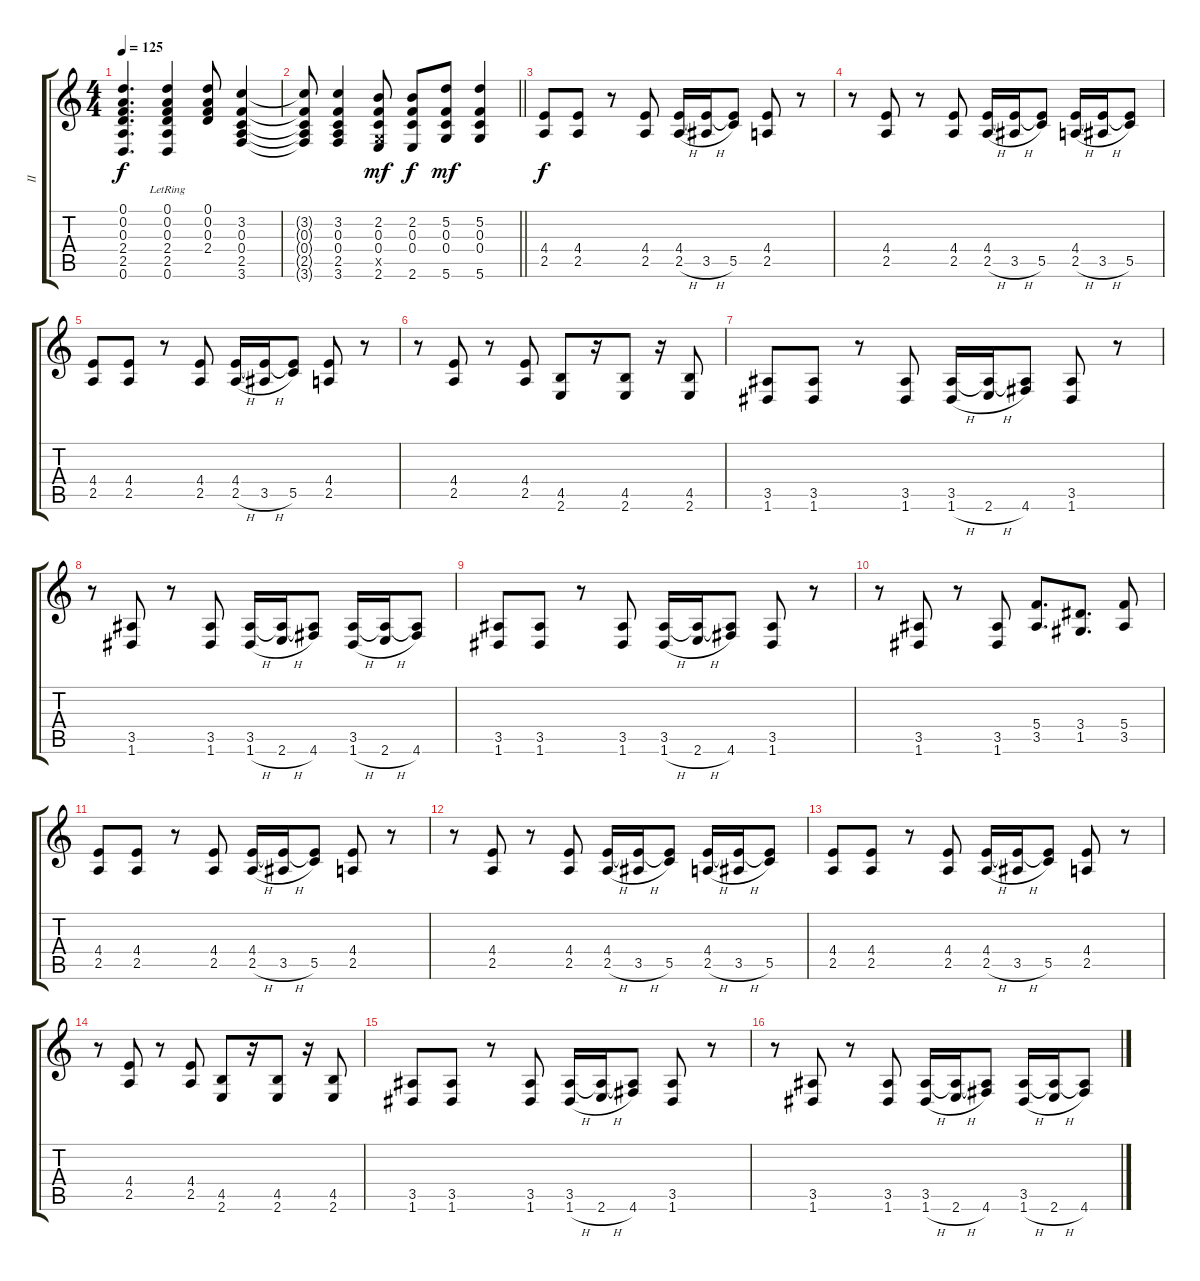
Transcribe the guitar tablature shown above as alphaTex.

\track ("II" "II") {instrument distortionguitar}
\staff {score tabs}
\tuning (D4 A3 F3 C3 G2 D2) {hide}
\ts (4 4)
\tempo 125
\clef g2
\ks c
(0.1 0.2 0.3 2.4 2.5 0.6).4{d dy f} (0.1 0.2 0.3 2.4 2.5{lr} 0.6{lr}).4 (0.1 0.2 0.3 2.4).8 (3.2 0.3 0.4 2.5 3.6).4 |
\barLineRight lightlight
(3.2{t} 0.3{t} 0.4{t} 2.5{t} 3.6{t}).8 (3.2 0.3 0.4 2.5 3.6).4 (2.2 0.3 0.4 0.5{x} 2.6).8{dy mf} (2.2 0.3 0.4 2.6).8{dy f} (5.2 0.3 0.4 5.6).8{dy mf} (5.2 0.3 0.4 5.6).4 |
\section ("" "")
(4.4 2.5).8{dy f} (4.4 2.5).8 r.8 (4.4 2.5).8 (4.4 2.5{h}).16 (4.4{t} 3.5{h}).16 (4.4{t} 5.5).8 (4.4 2.5).8 r.8 |
r.8 (4.4 2.5).8 r.8 (4.4 2.5).8 (4.4 2.5{h}).16 (4.4{t} 3.5{h}).16 (4.4{t} 5.5).8 (4.4 2.5{h}).16 (4.4{t} 3.5{h}).16 (4.4{t} 5.5).8 |
(4.4 2.5).8 (4.4 2.5).8 r.8 (4.4 2.5).8 (4.4 2.5{h}).16 (4.4{t} 3.5{h}).16 (4.4{t} 5.5).8 (4.4 2.5).8 r.8 |
r.8 (4.4 2.5).8 r.8 (4.4 2.5).8 (4.5 2.6).8 r.16 (4.5 2.6).8 r.16 (4.5 2.6).8 |
(3.5 1.6).8 (3.5 1.6).8 r.8 (3.5 1.6).8 (3.5 1.6{h}).16 (3.5{t} 2.6{h}).16 (3.5{t} 4.6).8 (3.5 1.6).8 r.8 |
r.8 (3.5 1.6).8 r.8 (3.5 1.6).8 (3.5 1.6{h}).16 (3.5{t} 2.6{h}).16 (3.5{t} 4.6).8 (3.5 1.6{h}).16 (3.5{t} 2.6{h}).16 (3.5{t} 4.6).8 |
(3.5 1.6).8 (3.5 1.6).8 r.8 (3.5 1.6).8 (3.5 1.6{h}).16 (3.5{t} 2.6{h}).16 (3.5{t} 4.6).8 (3.5 1.6).8 r.8 |
r.8 (3.5 1.6).8 r.8 (3.5 1.6).8 (5.4 3.5).8{d} (3.4 1.5).8{d} (5.4 3.5).8 |
(4.4 2.5).8 (4.4 2.5).8 r.8 (4.4 2.5).8 (4.4 2.5{h}).16 (4.4{t} 3.5{h}).16 (4.4{t} 5.5).8 (4.4 2.5).8 r.8 |
r.8 (4.4 2.5).8 r.8 (4.4 2.5).8 (4.4 2.5{h}).16 (4.4{t} 3.5{h}).16 (4.4{t} 5.5).8 (4.4 2.5{h}).16 (4.4{t} 3.5{h}).16 (4.4{t} 5.5).8 |
(4.4 2.5).8 (4.4 2.5).8 r.8 (4.4 2.5).8 (4.4 2.5{h}).16 (4.4{t} 3.5{h}).16 (4.4{t} 5.5).8 (4.4 2.5).8 r.8 |
r.8 (4.4 2.5).8 r.8 (4.4 2.5).8 (4.5 2.6).8 r.16 (4.5 2.6).8 r.16 (4.5 2.6).8 |
(3.5 1.6).8 (3.5 1.6).8 r.8 (3.5 1.6).8 (3.5 1.6{h}).16 (3.5{t} 2.6{h}).16 (3.5{t} 4.6).8 (3.5 1.6).8 r.8 |
r.8 (3.5 1.6).8 r.8 (3.5 1.6).8 (3.5 1.6{h}).16 (3.5{t} 2.6{h}).16 (3.5{t} 4.6).8 (3.5 1.6{h}).16 (3.5{t} 2.6{h}).16 (3.5{t} 4.6).8
